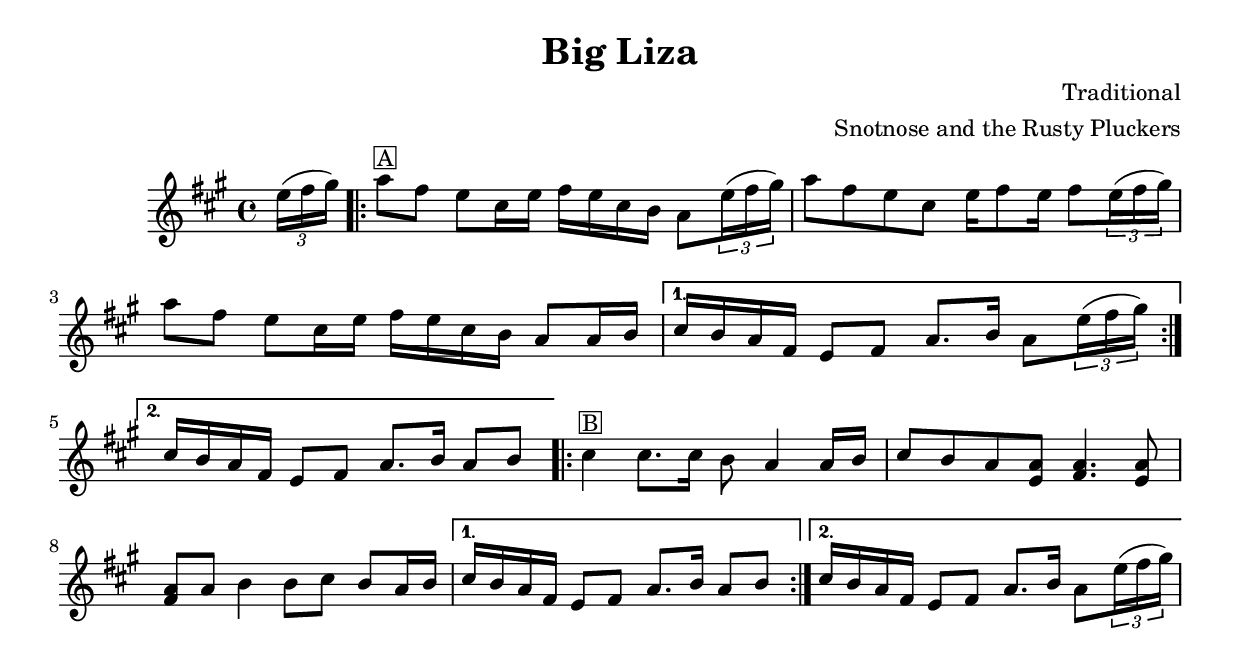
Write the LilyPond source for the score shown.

\version "2.18.2"
\language "english"

\version "2.18.2"
\language "english"

bigLizaMelodyA = \relative c' {
  \partial 8
  \tuplet 3/2 {e'16( fs gs)}
  \repeat volta 2 {
    | a8^\markup {\box A} fs e cs16 e fs e cs b a8 \tuplet 3/2 {e'16( fs gs)}
    | a8 fs e cs e16 fs8 e16 fs8 \tuplet 3/2 {e16( fs gs)}
    | a8 fs e cs16 e fs e cs b a8 a16 b16
  }
  \alternative {
    { | cs16 b a fs e8 fs a8. b16 a8 \tuplet 3/2 {e'16( fs gs)} }
    { | cs,16 b a fs e8 fs a8. b16 a8 b8 }
  }
}

bigLizaMelodyB = \relative c' {
  \repeat volta 2 {
    | cs'4^\markup {\box B} cs8. cs16 b8 a4 a16 b16
    | cs8 b a <a e> <a fs>4. <a e>8
    | <a fs>8 a b4 b8 cs b a16 b
  }
  \alternative {
    { | cs16 b a fs e8 fs a8. b16 a8 b8 }
    { | cs16 b a fs e8 fs a8. b16 a8 \tuplet 3/2 {e'16( fs gs)} }
  }
}

bigLizaMelody = {
  \key a \major
  \time 4/4

  \bigLizaMelodyA
  \bigLizaMelodyB
}


\book {
  \header {
    title = "Big Liza"
    composer = "Traditional"
    arranger = "Snotnose and the Rusty Pluckers"
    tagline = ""
  }

  \score {
    \new Staff {
      \clef treble
      \bigLizaMelody
    }
    \layout {}
  }
  \score {
    \unfoldRepeats \bigLizaMelody
    \midi {}
  }
}
